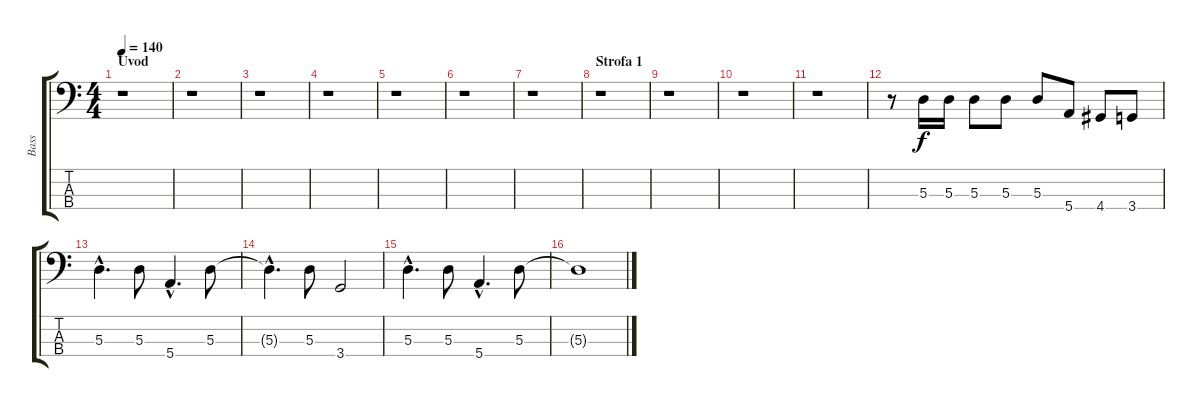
\track ("Bass" "Bass") {instrument electricbassfinger}
\staff {score tabs}
\tuning (G2 D2 A1 E1) {hide}
\ts (4 4)
\section ("" "Uvod")
\tempo 140
\clef f4
\ks c
r.1{dy f instrument electricbassfinger} |
r.1 |
r.1 |
r.1 |
r.1 |
r.1 |
r.1 |
\section ("" "Strofa 1")
r.1 |
r.1 |
r.1 |
r.1 |
r.8 5.3.16 5.3.16 5.3.8 5.3.8 5.3.8 5.4.8 4.4.8 3.4.8 |
5.3{hac}.4{d} 5.3.8 5.4{hac}.4{d} 5.3.8 |
5.3{hac t}.4{d} 5.3.8 3.4.2 |
5.3{hac}.4{d} 5.3.8 5.4{hac}.4{d} 5.3.8 |
5.3{t}.1
